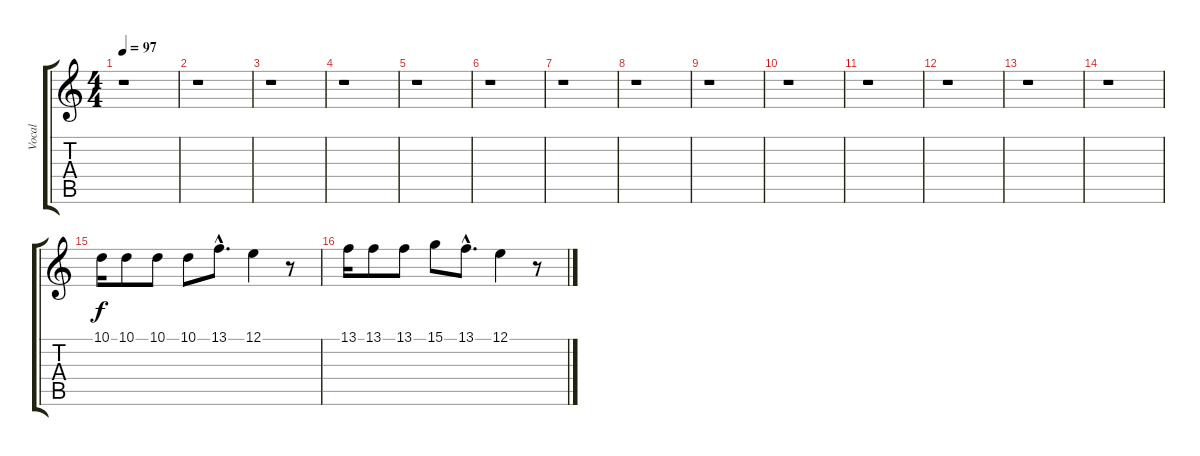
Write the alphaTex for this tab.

\track ("Vocal" "Vocal") {instrument lead6voice}
\staff {score tabs}
\tuning (E4 B3 G3 D3 A2 E2) {hide}
\ts (4 4)
\tempo 97
\clef g2
\ks c
r.1{dy f} |
r.1 |
r.1 |
r.1 |
r.1 |
r.1 |
r.1 |
r.1 |
r.1 |
r.1 |
r.1 |
r.1 |
r.1 |
r.1 |
10.1.16 10.1.8 10.1.8 10.1.8 13.1{hac}.8{d} 12.1.4 r.8 |
13.1.16 13.1.8 13.1.8 15.1.8 13.1{hac}.8{d} 12.1.4 r.8
